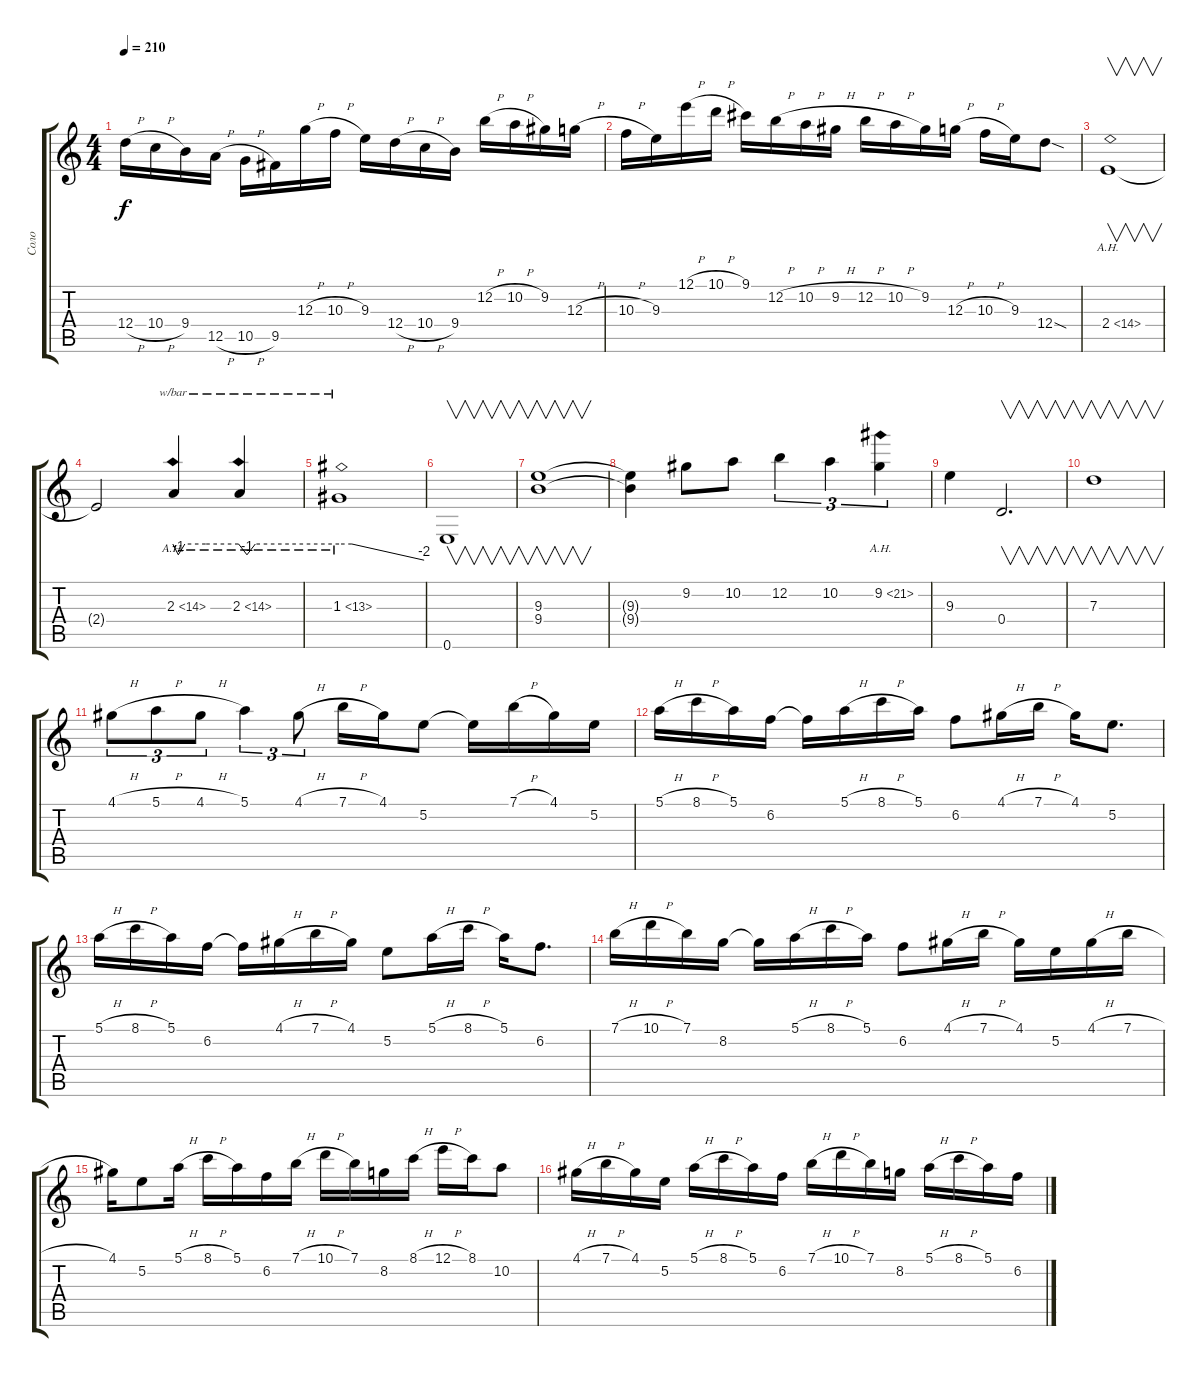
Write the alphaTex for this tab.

\track ("Соло" "Соло") {instrument distortionguitar}
\staff {score tabs}
\tuning (E4 B3 G3 D3 A2 E2) {hide}
\ts (4 4)
\tempo 210
\clef g2
\ks c
12.4{h}.16{dy f} 10.4{h}.16 9.4.16 12.5{h}.16 10.5{h}.16 9.5.16 12.3{h}.16 10.3{h}.16 9.3.16 12.4{h}.16 10.4{h}.16 9.4.16 12.2{h}.16 10.2{h}.16 9.2.16 12.3{h}.16 |
10.3{h}.16 9.3.16 12.1{h}.16 10.1{h}.16 9.1.16 12.2{h}.16 10.2{h}.16 9.2{h}.16 12.2{h}.16 10.2{h}.16 9.2.16 12.3{h}.16 10.3{h}.16 9.3.16 12.4{sod}.8 |
2.4{ah 12}.1{v} |
2.4{t}.2 2.3{ah 12}.4{tbe (custom default 0 0 5 -4 11 0 30 0 60 0)} 2.3{ah 12}.4{tbe (custom default 0 0 5 -4 10 0 30 0 60 0)} |
1.3{ah 12}.1{tbe (custom default 0 0 9 0 60 -8)} |
0.6.1{v} |
(9.3 9.4).1{v} |
(9.3{t} 9.4{t}).4 9.2.8 10.2.8 12.2.4{tu (3 2)} 10.2.4{tu (3 2)} 9.2{ah 12}.4{tu (3 2)} |
9.3.4 0.4.2{v d} |
7.3.1{v} |
4.1{h}.8{tu (3 2)} 5.1{h}.8{tu (3 2)} 4.1{h}.8{tu (3 2)} 5.1.4{tu (3 2)} 4.1{h}.8{tu (3 2)} 7.1{h}.16 4.1.16 5.2.8 5.2{t}.16 7.1{h}.16 4.1.16 5.2.16 |
5.1{h}.16 8.1{h}.16 5.1.16 6.2.16 6.2{t}.16 5.1{h}.16 8.1{h}.16 5.1.16 6.2.8 4.1{h}.16 7.1{h}.16 4.1.16 5.2.8{d} |
5.1{h}.16 8.1{h}.16 5.1.16 6.2.16 6.2{t}.16 4.1{h}.16 7.1{h}.16 4.1.16 5.2.8 5.1{h}.16 8.1{h}.16 5.1.16 6.2.8{d} |
7.1{h}.16 10.1{h}.16 7.1.16 8.2.16 8.2{t}.16 5.1{h}.16 8.1{h}.16 5.1.16 6.2.8 4.1{h}.16 7.1{h}.16 4.1.16 5.2.16 4.1{h}.16 7.1{h}.16 |
4.1.16 5.2.8 5.1{h}.16 8.1{h}.16 5.1.16 6.2.16 7.1{h}.16 10.1{h}.16 7.1.16 8.2.16 8.1{h}.16 12.1{h}.16 8.1.16 10.2.8 |
4.1{h}.16 7.1{h}.16 4.1.16 5.2.16 5.1{h}.16 8.1{h}.16 5.1.16 6.2.16 7.1{h}.16 10.1{h}.16 7.1.16 8.2.16 5.1{h}.16 8.1{h}.16 5.1.16 6.2.16
